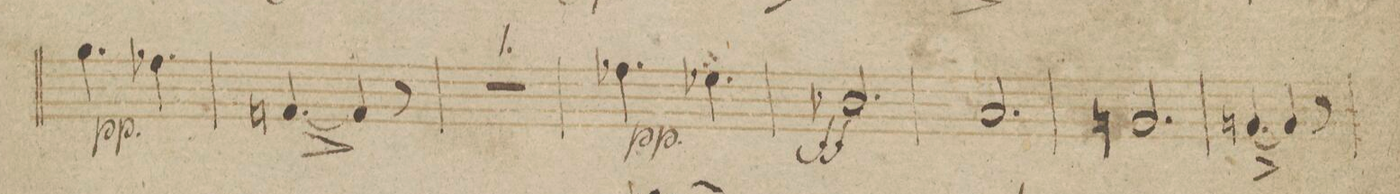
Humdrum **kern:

**kern	**dynam
*I"Fagotto Imo	*
*clefF4	*
*k[b-]	*
*M6/8	*
4.B-\	pp
4.A-X\	.
=85	=85
[4.AAn^/	.
4AA/]	.
8r	.
=86	=86
2.r	.
=87	=87
4.A-X\	pp
4.G-X\	.
=88	=88
2.D-X/	ff
=89	=89
2.C/	.
=90	=90
2.BBn/	.
=91	=91
[4.BBn^/	.
4BB/]	.
8r	.
=92	=92
*-	*-
